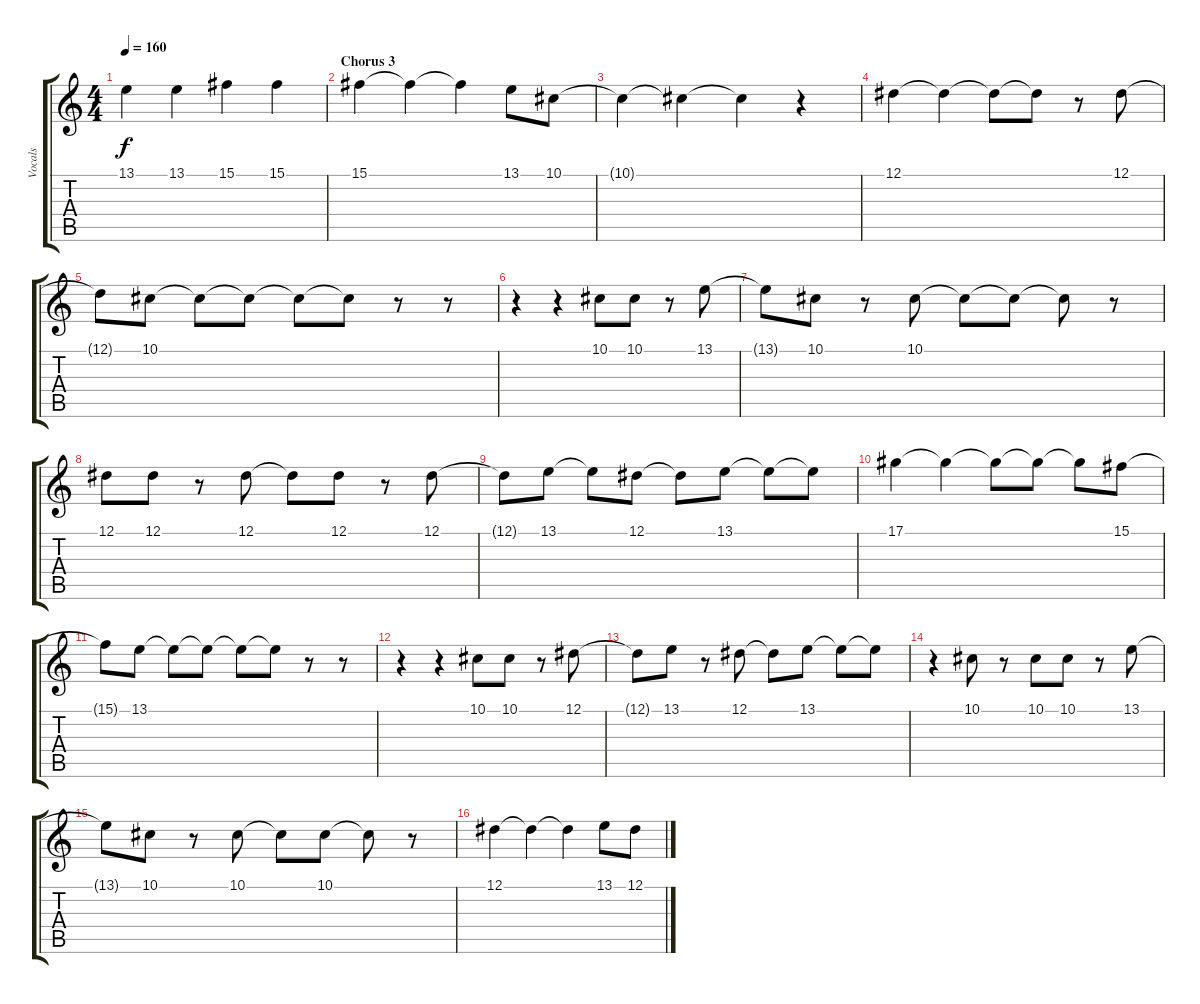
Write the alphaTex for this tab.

\track ("Vocals" "Vocals") {instrument lead6voice}
\staff {score tabs}
\tuning (Eb4 Bb3 Gb3 Db3 Ab2 Db2) {hide}
\ts (4 4)
\tempo 160
\clef g2
\ks c
13.1.4{dy f} 13.1.4 15.1.4 15.1.4 |
\section ("" "Chorus 3")
15.1.4 15.1{t}.4 15.1{t}.4 13.1.8 10.1.8 |
10.1{t}.4 10.1{t}.4 10.1{t}.4 r.4 |
12.1.4 12.1{t}.4 12.1{t}.8 12.1{t}.8 r.8 12.1.8 |
12.1{t}.8 10.1.8 10.1{t}.8 10.1{t}.8 10.1{t}.8 10.1{t}.8 r.8 r.8 |
r.4 r.4 10.1.8 10.1.8 r.8 13.1.8 |
13.1{t}.8 10.1.8 r.8 10.1.8 10.1{t}.8 10.1{t}.8 10.1{t}.8 r.8 |
12.1.8 12.1.8 r.8 12.1.8 12.1{t}.8 12.1.8 r.8 12.1.8 |
12.1{t}.8 13.1.8 13.1{t}.8 12.1.8 12.1{t}.8 13.1.8 13.1{t}.8 13.1{t}.8 |
17.1.4 17.1{t}.4 17.1{t}.8 17.1{t}.8 17.1{t}.8 15.1.8 |
15.1{t}.8 13.1.8 13.1{t}.8 13.1{t}.8 13.1{t}.8 13.1{t}.8 r.8 r.8 |
r.4 r.4 10.1.8 10.1.8 r.8 12.1.8 |
12.1{t}.8 13.1.8 r.8 12.1.8 12.1{t}.8 13.1.8 13.1{t}.8 13.1{t}.8 |
r.4 10.1.8 r.8 10.1.8 10.1.8 r.8 13.1.8 |
13.1{t}.8 10.1.8 r.8 10.1.8 10.1{t}.8 10.1.8 10.1{t}.8 r.8 |
12.1.4 12.1{t}.4 12.1{t}.4 13.1.8 12.1.8
